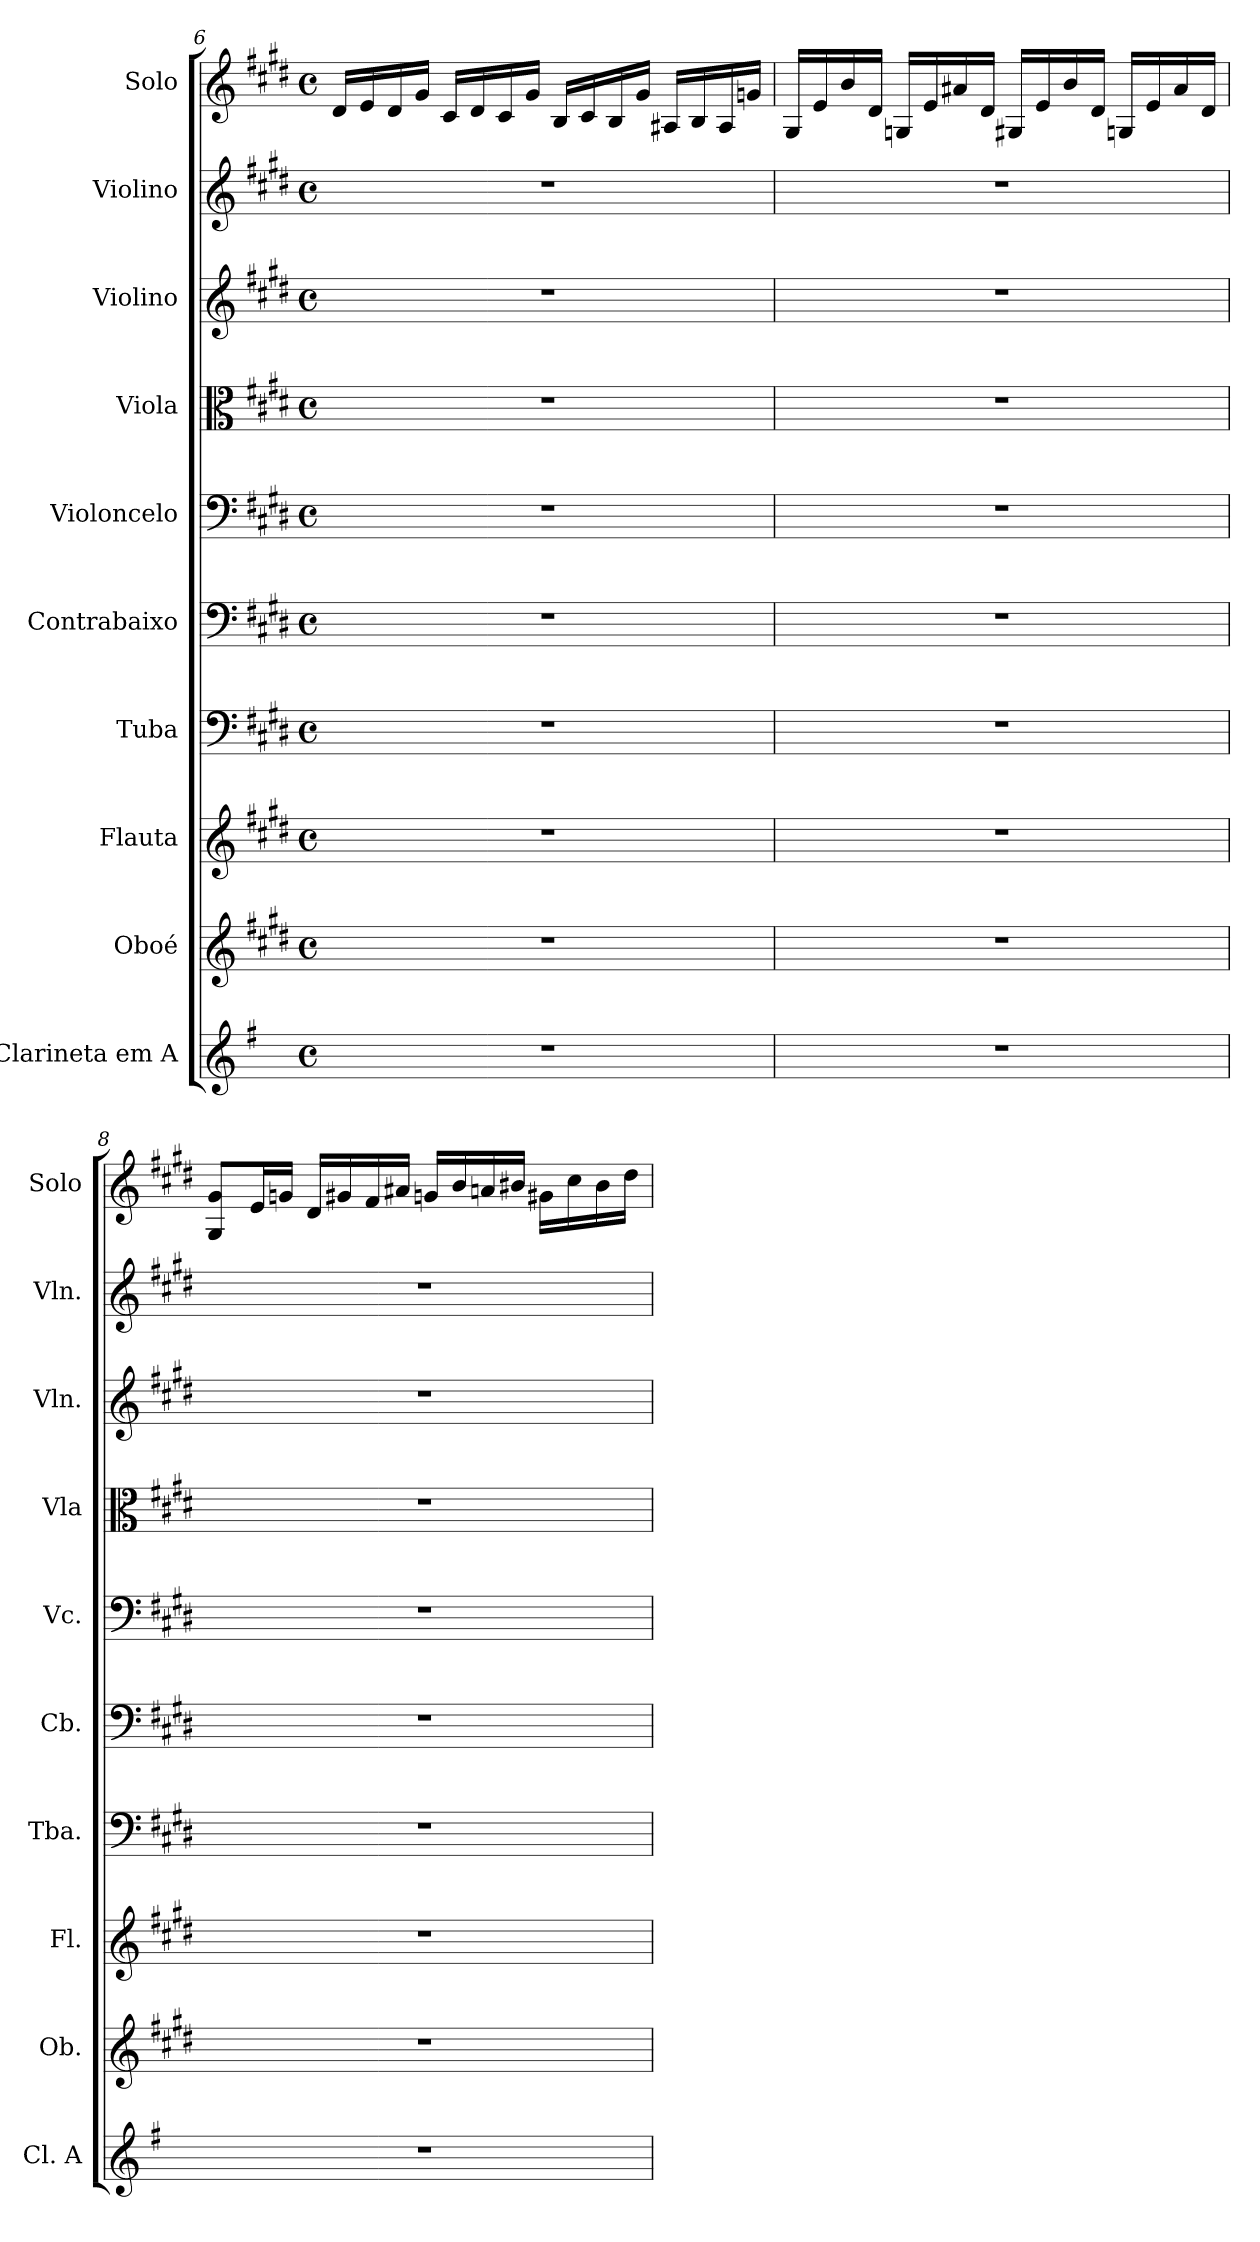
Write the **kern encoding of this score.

**kern	**kern	**kern	**kern	**kern	**kern	**kern	**kern	**kern	**kern
*part10	*part9	*part8	*part7	*part6	*part5	*part4	*part3	*part2	*part1
*staff10	*staff9	*staff8	*staff7	*staff6	*staff5	*staff4	*staff3	*staff2	*staff1
*I"Clarineta em A	*I"Oboé	*I"Flauta	*I"Tuba	*I"Contrabaixo	*I"Violoncelo	*I"Viola	*I"Violino	*I"Violino	*I"Solo
*I'Cl. A	*I'Ob.	*I'Fl.	*I'Tba.	*I'Cb.	*I'Vc.	*I'Vla	*I'Vln.	*I'Vln.	*I'Solo
*clefG2	*clefG2	*clefG2	*clefF4	*clefF4	*clefF4	*clefC3	*clefG2	*clefG2	*clefG2
*ITrd2c3	*	*	*	*ITrd7c12	*	*	*	*	*
*k[f#c#g#d#]	*k[f#c#g#d#]	*k[f#c#g#d#]	*k[f#c#g#d#]	*k[f#c#g#d#]	*k[f#c#g#d#]	*k[f#c#g#d#]	*k[f#c#g#d#]	*k[f#c#g#d#]	*k[f#c#g#d#]
*M4/4	*M4/4	*M4/4	*M4/4	*M4/4	*M4/4	*M4/4	*M4/4	*M4/4	*M4/4
*met(c)	*met(c)	*met(c)	*met(c)	*met(c)	*met(c)	*met(c)	*met(c)	*met(c)	*met(c)
=6	=6	=6	=6	=6	=6	=6	=6	=6	=6
1r	1r	1r	1r	1r	1r	1r	1r	1r	16d#/LL
.	.	.	.	.	.	.	.	.	16e/
.	.	.	.	.	.	.	.	.	16d#/
.	.	.	.	.	.	.	.	.	16g#/JJ
.	.	.	.	.	.	.	.	.	16c#/LL
.	.	.	.	.	.	.	.	.	16d#/
.	.	.	.	.	.	.	.	.	16c#/
.	.	.	.	.	.	.	.	.	16g#/JJ
.	.	.	.	.	.	.	.	.	16B/LL
.	.	.	.	.	.	.	.	.	16c#/
.	.	.	.	.	.	.	.	.	16B/
.	.	.	.	.	.	.	.	.	16g#/JJ
.	.	.	.	.	.	.	.	.	16A#X/LL
.	.	.	.	.	.	.	.	.	16B/
.	.	.	.	.	.	.	.	.	16A#/
.	.	.	.	.	.	.	.	.	16gn/JJ
!!LO:LB:g=z
=7	=7	=7	=7	=7	=7	=7	=7	=7	=7
1r	1r	1r	1r	1r	1r	1r	1r	1r	16G#/LL
.	.	.	.	.	.	.	.	.	16e/
.	.	.	.	.	.	.	.	.	16b/
.	.	.	.	.	.	.	.	.	16d#/JJ
.	.	.	.	.	.	.	.	.	16Gn/LL
.	.	.	.	.	.	.	.	.	16e/
.	.	.	.	.	.	.	.	.	16a#X/
.	.	.	.	.	.	.	.	.	16d#/JJ
.	.	.	.	.	.	.	.	.	16G#X/LL
.	.	.	.	.	.	.	.	.	16e/
.	.	.	.	.	.	.	.	.	16b/
.	.	.	.	.	.	.	.	.	16d#/JJ
.	.	.	.	.	.	.	.	.	16Gn/LL
.	.	.	.	.	.	.	.	.	16e/
.	.	.	.	.	.	.	.	.	16a#/
.	.	.	.	.	.	.	.	.	16d#/JJ
=8	=8	=8	=8	=8	=8	=8	=8	=8	=8
1r	1r	1r	1r	1r	1r	1r	1r	1r	8G#/ 8g#/L
.	.	.	.	.	.	.	.	.	16e/L
.	.	.	.	.	.	.	.	.	16gn/JJ
.	.	.	.	.	.	.	.	.	16d#/LL
.	.	.	.	.	.	.	.	.	16g#X/
.	.	.	.	.	.	.	.	.	16f#/
.	.	.	.	.	.	.	.	.	16a#X/JJ
.	.	.	.	.	.	.	.	.	16gn/LL
.	.	.	.	.	.	.	.	.	16b/
.	.	.	.	.	.	.	.	.	16an/
.	.	.	.	.	.	.	.	.	16b#X/JJ
.	.	.	.	.	.	.	.	.	16g#X\LL
.	.	.	.	.	.	.	.	.	16cc#\
.	.	.	.	.	.	.	.	.	16b#\
.	.	.	.	.	.	.	.	.	16dd#\JJ
=	=	=	=	=	=	=	=	=	=
*-	*-	*-	*-	*-	*-	*-	*-	*-	*-
